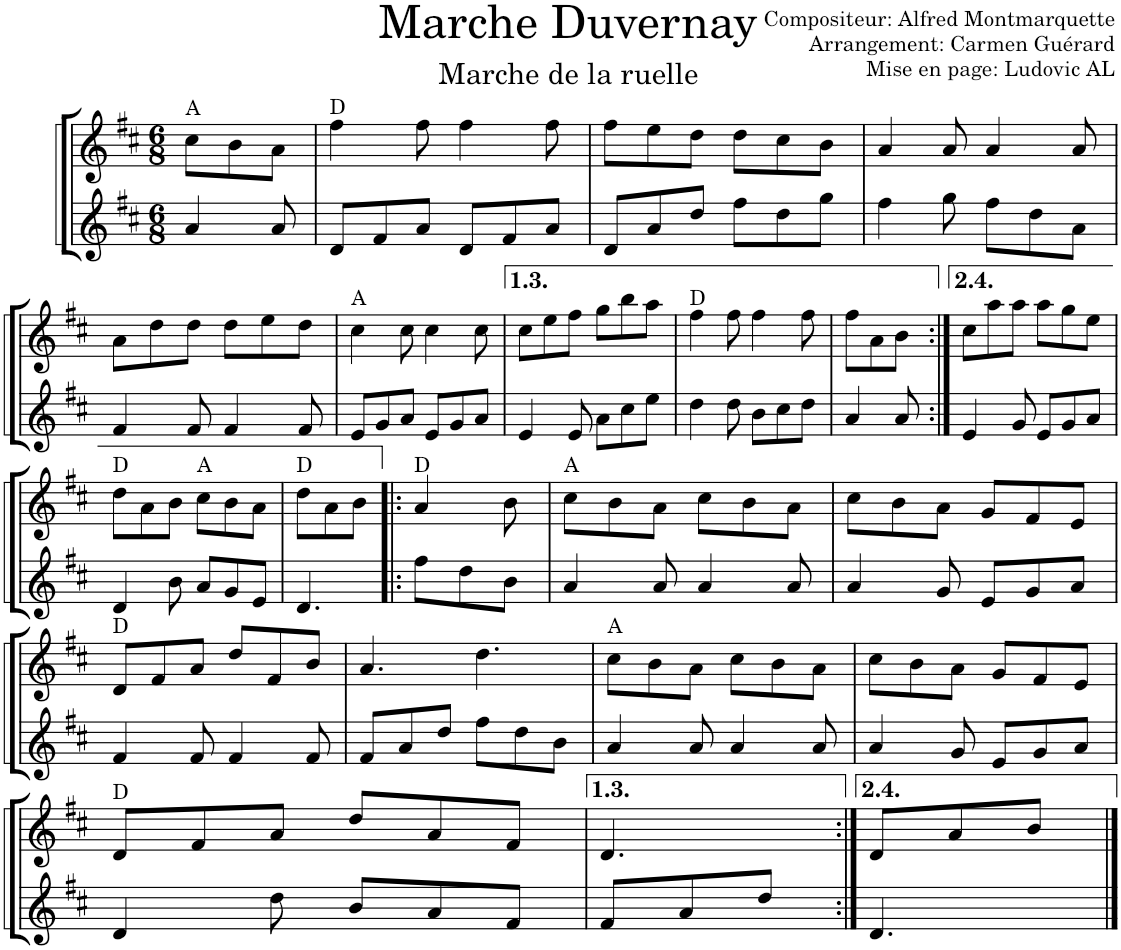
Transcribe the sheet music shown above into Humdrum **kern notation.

**kern	**kern	**harte
*part2	*part1	*part1
*staff2	*staff1	*
*I"Violon 2	*I"Violon	*
*I'Vln	*I'Vln	*
*clefG2	*clefG2	*
*k[f#c#]	*k[f#c#]	*
*M6/8	*M6/8	*
=1	=1	=1
4a/	8cc#\L	A:maj
.	8b\	.
8a/	8a\J	.
=2	=2	=2
8d/L	4ff#\	D:maj
8f#/	.	.
8a/J	8ff#\	.
8d/L	4ff#\	.
8f#/	.	.
8a/J	8ff#\	.
=3	=3	=3
8d/L	8ff#\L	.
8a/	8ee\	.
8dd/J	8dd\J	.
8ff#\L	8dd\L	.
8dd\	8cc#\	.
8gg\J	8b\J	.
=4	=4	=4
4ff#\	4a/	.
8gg\	8a/	.
8ff#\L	4a/	.
8dd\	.	.
8a\J	8a/	.
!!LO:LB:g=z
=5	=5	=5
4f#/	8a\L	.
.	8dd\	.
8f#/	8dd\J	.
4f#/	8dd\L	.
.	8ee\	.
8f#/	8dd\J	.
=6	=6	=6
8e/L	4cc#\	A:maj
8g/	.	.
8a/J	8cc#\	.
8e/L	4cc#\	.
8g/	.	.
8a/J	8cc#\	.
=7	=7	=7
4e/	8cc#\L	.
.	8ee\	.
8e/	8ff#\J	.
8a\L	8gg\L	.
8cc#\	8bb\	.
8ee\J	8aa\J	.
=8	=8	=8
4dd\	4ff#\	D:maj
8dd\	8ff#\	.
8b\L	4ff#\	.
8cc#\	.	.
8dd\J	8ff#\	.
=9	=9	=9
4a/	8ff#\L	.
.	8a\	.
8a/	8b\J	.
=10:|!	=10:|!	=10:|!
4e/	8cc#\L	.
.	8aa\	.
8g/	8aa\J	.
8e/L	8aa\L	.
8g/	8gg\	.
8a/J	8ee\J	.
!!LO:LB:g=z
=11	=11	=11
4d/	8dd\L	D:maj
.	8a\	.
8b\	8b\J	.
8a/L	8cc#\L	A:maj
8g/	8b\	.
8e/J	8a\J	.
=12	=12	=12
4.d/	8dd\L	D:maj
.	8a\	.
.	8b\J	.
=13!|:	=13!|:	=13!|:
8ff#\L	4a/	D:maj
8dd\	.	.
8b\J	8b\	.
=14	=14	=14
4a/	8cc#\L	A:maj
.	8b\	.
8a/	8a\J	.
4a/	8cc#\L	.
.	8b\	.
8a/	8a\J	.
=15	=15	=15
4a/	8cc#\L	.
.	8b\	.
8g/	8a\J	.
8e/L	8g/L	.
8g/	8f#/	.
8a/J	8e/J	.
!!LO:LB:g=z
=16	=16	=16
4f#/	8d/L	D:maj
.	8f#/	.
8f#/	8a/J	.
4f#/	8dd/L	.
.	8f#/	.
8f#/	8b/J	.
=17	=17	=17
8f#/L	4.a/	.
8a/	.	.
8dd/J	.	.
8ff#\L	4.dd\	.
8dd\	.	.
8b\J	.	.
=18	=18	=18
4a/	8cc#\L	A:maj
.	8b\	.
8a/	8a\J	.
4a/	8cc#\L	.
.	8b\	.
8a/	8a\J	.
=19	=19	=19
4a/	8cc#\L	.
.	8b\	.
8g/	8a\J	.
8e/L	8g/L	.
8g/	8f#/	.
8a/J	8e/J	.
!!LO:LB:g=z
=20	=20	=20
4d/	8d/L	D:maj
.	8f#/	.
8dd\	8a/J	.
8b/L	8dd/L	.
8a/	8a/	.
8f#/J	8f#/J	.
=21	=21	=21
8f#/L	4.d/	.
8a/	.	.
8dd/J	.	.
=22:|!	=22:|!	=22:|!
4.d/	8d/L	.
.	8a/	.
.	8b/J	.
==	==	==
*-	*-	*-
